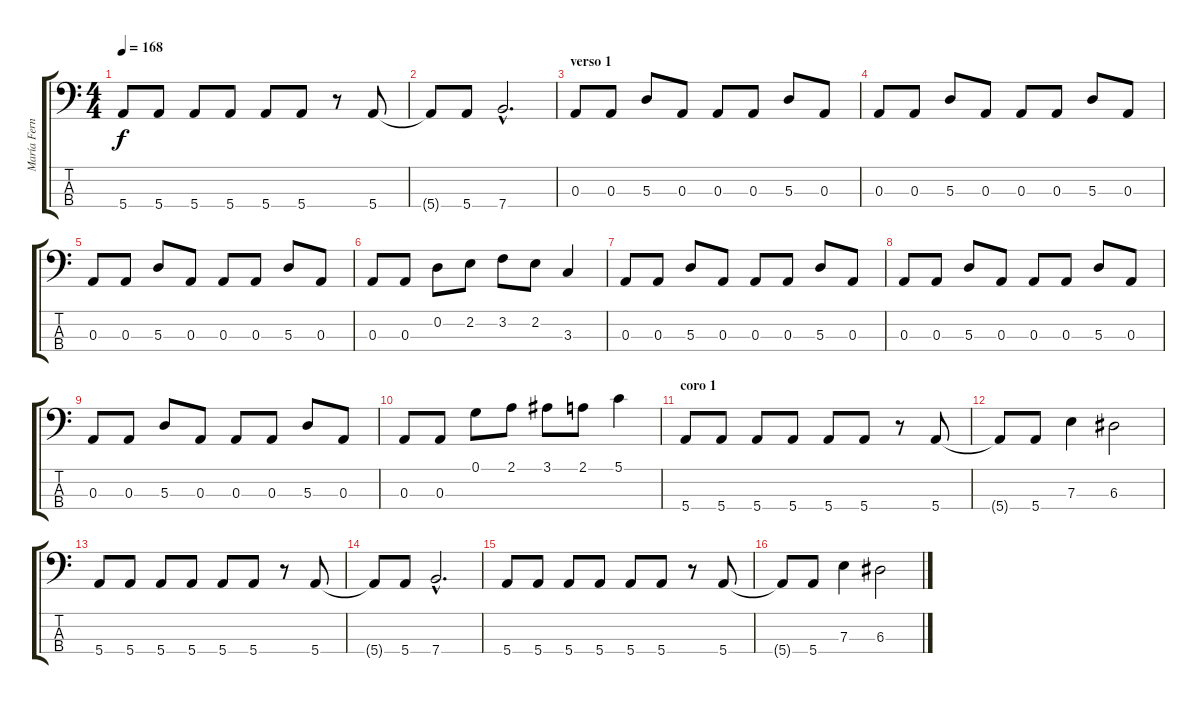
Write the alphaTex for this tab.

\track ("María Fernanda (bajo)" "María Fern") {instrument electricbasspick}
\staff {score tabs}
\tuning (G2 D2 A1 E1) {hide}
\ts (4 4)
\tempo 168
\clef f4
\ks c
5.4.8{dy f} 5.4.8 5.4.8 5.4.8 5.4.8 5.4.8 r.8 5.4.8 |
5.4{t}.8 5.4.8 7.4{hac}.2{d} |
\section ("" "verso 1")
0.3.8 0.3.8 5.3.8 0.3.8 0.3.8 0.3.8 5.3.8 0.3.8 |
0.3.8 0.3.8 5.3.8 0.3.8 0.3.8 0.3.8 5.3.8 0.3.8 |
0.3.8 0.3.8 5.3.8 0.3.8 0.3.8 0.3.8 5.3.8 0.3.8 |
0.3.8 0.3.8 0.2.8 2.2.8 3.2.8 2.2.8 3.3.4 |
0.3.8 0.3.8 5.3.8 0.3.8 0.3.8 0.3.8 5.3.8 0.3.8 |
0.3.8 0.3.8 5.3.8 0.3.8 0.3.8 0.3.8 5.3.8 0.3.8 |
0.3.8 0.3.8 5.3.8 0.3.8 0.3.8 0.3.8 5.3.8 0.3.8 |
0.3.8 0.3.8 0.1.8 2.1.8 3.1.8 2.1.8 5.1.4 |
\section ("" "coro 1")
5.4.8 5.4.8 5.4.8 5.4.8 5.4.8 5.4.8 r.8 5.4.8 |
5.4{t}.8 5.4.8 7.3.4 6.3.2 |
5.4.8 5.4.8 5.4.8 5.4.8 5.4.8 5.4.8 r.8 5.4.8 |
5.4{t}.8 5.4.8 7.4{hac}.2{d} |
5.4.8 5.4.8 5.4.8 5.4.8 5.4.8 5.4.8 r.8 5.4.8 |
5.4{t}.8 5.4.8 7.3.4 6.3.2
